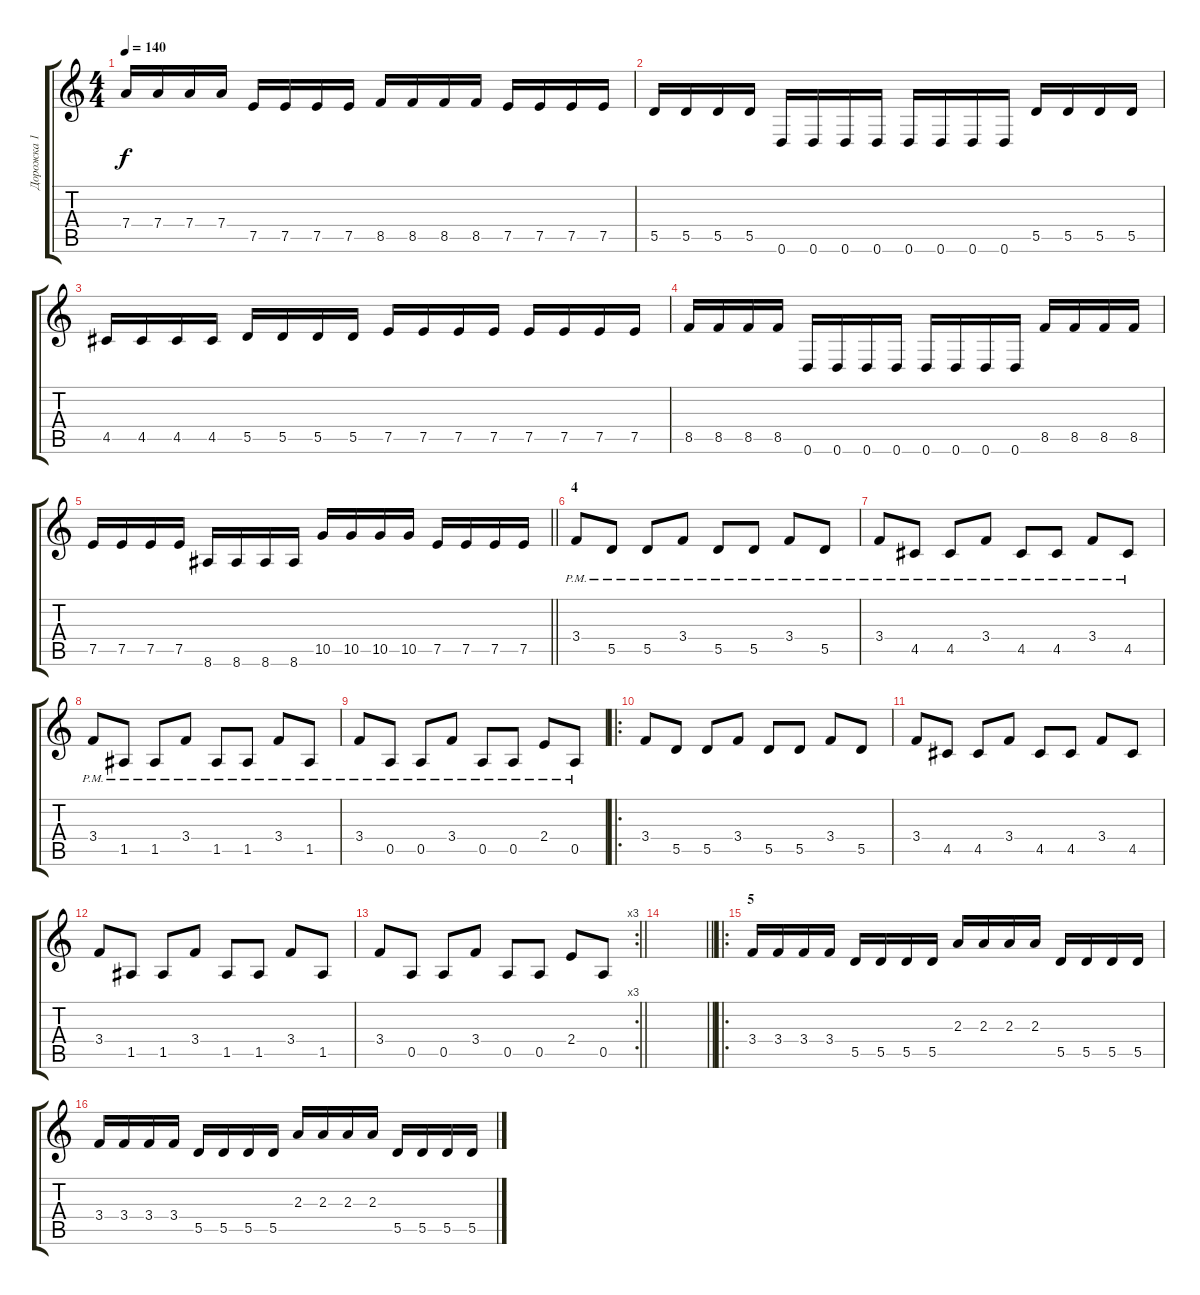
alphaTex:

\track ("Дорожка 1" "Дорожка 1") {instrument distortionguitar}
\staff {score tabs}
\tuning (E4 B3 G3 D3 A2 D2) {hide}
\ts (4 4)
\tempo 140
\clef g2
\ks c
7.4.16{dy f} 7.4.16 7.4.16 7.4.16 7.5.16 7.5.16 7.5.16 7.5.16 8.5.16 8.5.16 8.5.16 8.5.16 7.5.16 7.5.16 7.5.16 7.5.16 |
5.5.16 5.5.16 5.5.16 5.5.16 0.6.16 0.6.16 0.6.16 0.6.16 0.6.16 0.6.16 0.6.16 0.6.16 5.5.16 5.5.16 5.5.16 5.5.16 |
4.5.16 4.5.16 4.5.16 4.5.16 5.5.16 5.5.16 5.5.16 5.5.16 7.5.16 7.5.16 7.5.16 7.5.16 7.5.16 7.5.16 7.5.16 7.5.16 |
8.5.16 8.5.16 8.5.16 8.5.16 0.6.16 0.6.16 0.6.16 0.6.16 0.6.16 0.6.16 0.6.16 0.6.16 8.5.16 8.5.16 8.5.16 8.5.16 |
\barLineRight lightlight
7.5.16 7.5.16 7.5.16 7.5.16 8.6.16 8.6.16 8.6.16 8.6.16 10.5.16 10.5.16 10.5.16 10.5.16 7.5.16 7.5.16 7.5.16 7.5.16 |
\section ("" "4")
3.4{pm}.8 5.5{pm}.8 5.5{pm}.8 3.4{pm}.8 5.5{pm}.8 5.5{pm}.8 3.4{pm}.8 5.5{pm}.8 |
3.4{pm}.8 4.5{pm}.8 4.5{pm}.8 3.4{pm}.8 4.5{pm}.8 4.5{pm}.8 3.4{pm}.8 4.5{pm}.8 |
3.4{pm}.8 1.5{pm}.8 1.5{pm}.8 3.4{pm}.8 1.5{pm}.8 1.5{pm}.8 3.4{pm}.8 1.5{pm}.8 |
3.4{pm}.8 0.5{pm}.8 0.5{pm}.8 3.4{pm}.8 0.5{pm}.8 0.5{pm}.8 2.4{pm}.8 0.5{pm}.8 |
\ro
3.4.8 5.5.8 5.5.8 3.4.8 5.5.8 5.5.8 3.4.8 5.5.8 |
3.4.8 4.5.8 4.5.8 3.4.8 4.5.8 4.5.8 3.4.8 4.5.8 |
3.4.8 1.5.8 1.5.8 3.4.8 1.5.8 1.5.8 3.4.8 1.5.8 |
\rc 3
\barLineRight lightlight
3.4.8 0.5.8 0.5.8 3.4.8 0.5.8 0.5.8 2.4.8 0.5.8 |
\barLineRight lightlight
|
\ro
\section ("" "5")
3.4.16 3.4.16 3.4.16 3.4.16 5.5.16 5.5.16 5.5.16 5.5.16 2.3.16 2.3.16 2.3.16 2.3.16 5.5.16 5.5.16 5.5.16 5.5.16 |
3.4.16 3.4.16 3.4.16 3.4.16 5.5.16 5.5.16 5.5.16 5.5.16 2.3.16 2.3.16 2.3.16 2.3.16 5.5.16 5.5.16 5.5.16 5.5.16
